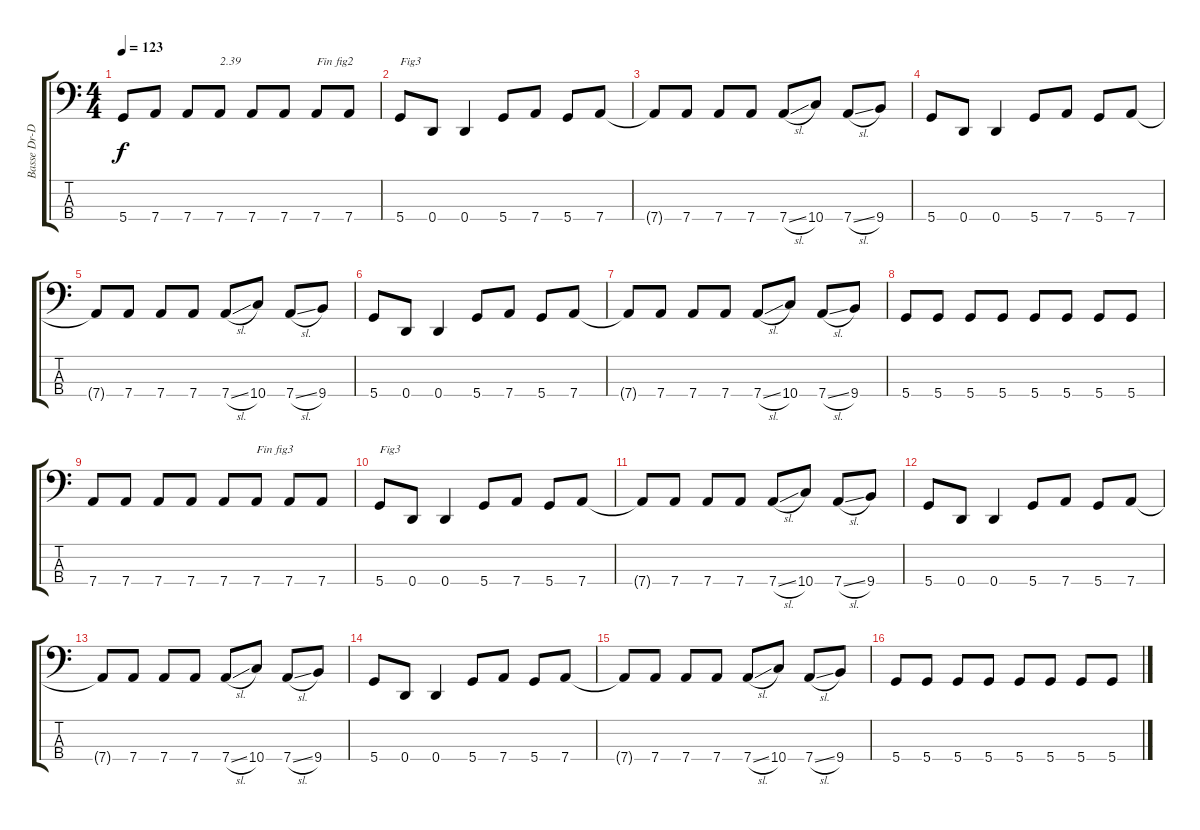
\track ("Basse Dr-D" "Basse Dr-D") {instrument electricbassfinger}
\staff {score tabs}
\tuning (G2 D2 A1 D1) {hide}
\ts (4 4)
\tempo 123
\clef f4
\ks c
5.4.8{dy f} 7.4.8 7.4.8 7.4.8{txt "2.39"} 7.4.8 7.4.8 7.4.8{txt "Fin fig2"} 7.4.8 |
5.4.8{txt "Fig3"} 0.4.8 0.4.4 5.4.8 7.4.8 5.4.8 7.4.8 |
7.4{t}.8 7.4.8 7.4.8 7.4.8 7.4{sl}.8 10.4.8 7.4{sl}.8 9.4.8 |
5.4.8 0.4.8 0.4.4 5.4.8 7.4.8 5.4.8 7.4.8 |
7.4{t}.8 7.4.8 7.4.8 7.4.8 7.4{sl}.8 10.4.8 7.4{sl}.8 9.4.8 |
5.4.8 0.4.8 0.4.4 5.4.8 7.4.8 5.4.8 7.4.8 |
7.4{t}.8 7.4.8 7.4.8 7.4.8 7.4{sl}.8 10.4.8 7.4{sl}.8 9.4.8 |
5.4.8 5.4.8 5.4.8 5.4.8 5.4.8 5.4.8 5.4.8 5.4.8 |
7.4.8 7.4.8 7.4.8 7.4.8 7.4.8 7.4.8{txt "Fin fig3"} 7.4.8 7.4.8 |
5.4.8{txt "Fig3"} 0.4.8 0.4.4 5.4.8 7.4.8 5.4.8 7.4.8 |
7.4{t}.8 7.4.8 7.4.8 7.4.8 7.4{sl}.8 10.4.8 7.4{sl}.8 9.4.8 |
5.4.8 0.4.8 0.4.4 5.4.8 7.4.8 5.4.8 7.4.8 |
7.4{t}.8 7.4.8 7.4.8 7.4.8 7.4{sl}.8 10.4.8 7.4{sl}.8 9.4.8 |
5.4.8 0.4.8 0.4.4 5.4.8 7.4.8 5.4.8 7.4.8 |
7.4{t}.8 7.4.8 7.4.8 7.4.8 7.4{sl}.8 10.4.8 7.4{sl}.8 9.4.8 |
5.4.8 5.4.8 5.4.8 5.4.8 5.4.8 5.4.8 5.4.8 5.4.8
